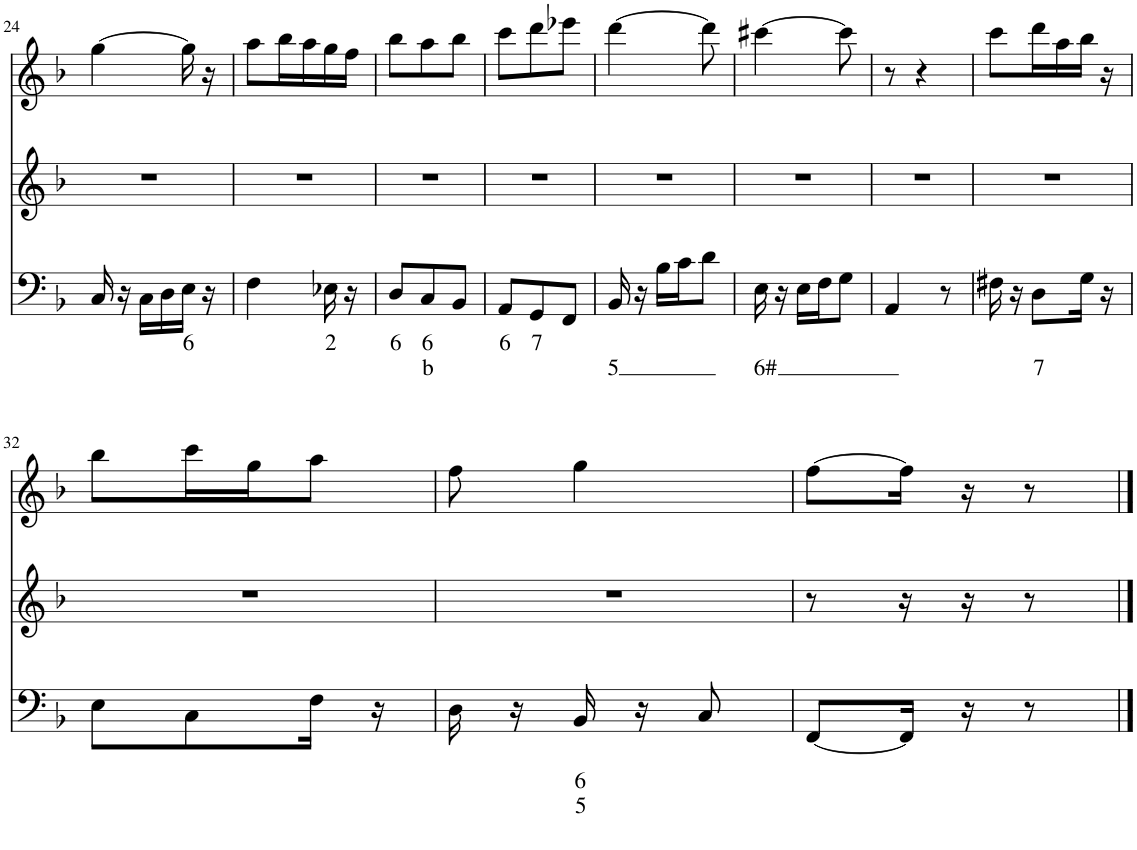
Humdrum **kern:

**kern	**text	**text	**text	**kern	**kern
*part3	*part3	*part3	*part3	*part2	*part1
*staff3	*staff3	*staff3	*staff3	*staff2	*staff1
*I"Bass	*	*	*	*I"Akkorde	*I"Melodie
!!LO:PB:g=z
*clefF4	*	*	*	*clefG2	*clefG2
*k[b-]	*	*	*	*k[b-]	*k[b-]
*M3/8	*	*	*	*M3/8	*M3/8
=24	=24	=24	=24	=24	=24
16C/	.	.	.	4.r	[4gg\
16r	.	.	.	.	.
16C\LL	.	.	.	.	.
16D\	.	.	.	.	.
!	!LO:LY:b	!	!	!	!
16E\JJ	6	.	.	.	16gg\]
16r	.	.	.	.	16r
=25	=25	=25	=25	=25	=25
4F\	.	.	.	4.r	8aa\L
.	.	.	.	.	16bb-\L
.	.	.	.	.	16aa\
!	!LO:LY:b	!	!	!	!
16E-X\	2	.	.	.	16gg\
16r	.	.	.	.	16ff\JJ
=26	=26	=26	=26	=26	=26
!	!LO:LY:b	!	!	!	!
8D/L	6	.	.	4.r	8bb-\L
!	!LO:LY:b	!LO:LY:b	!	!	!
8C/	6	b	.	.	8aa\
8BB-/J	.	.	.	.	8bb-\J
=27	=27	=27	=27	=27	=27
!	!LO:LY:b	!	!	!	!
8AA/L	6	.	.	4.r	8ccc\L
!	!LO:LY:b	!	!	!	!
8GG/	7	.	.	.	8ddd\
8FF/J	.	.	.	.	8eee-X\J
=28	=28	=28	=28	=28	=28
!	!	!LO:LY:b	!	!	!
16BB-/	.	5	.	4.r	[4ddd\
16r	.	.	.	.	.
16B-\LL	.	.	.	.	.
16c\J	.	.	.	.	.
8d\J	.	.	.	.	8ddd\]
=29	=29	=29	=29	=29	=29
!	!	!LO:LY:b	!	!	!
16E\	.	6#	.	4.r	[4ccc#X\
16r	.	.	.	.	.
16E\LL	.	.	.	.	.
16F\J	.	.	.	.	.
8G\J	.	.	.	.	8ccc#\]
=30	=30	=30	=30	=30	=30
4AA/	.	.	.	4.r	8r
.	.	.	.	.	4r
8r	.	.	.	.	.
=31	=31	=31	=31	=31	=31
16F#X\	.	.	.	4.r	8ccc\L
16r	.	.	.	.	.
!	!	!LO:LY:b	!	!	!
8D\L	.	7	.	.	16ddd\L
.	.	.	.	.	16aa\
16G\Jk	.	.	.	.	16bb-\JJ
16r	.	.	.	.	16r
!!LO:LB:g=z
=32	=32	=32	=32	=32	=32
8E\L	.	.	.	4.r	8bb-\L
8C\	.	.	.	.	16ccc\L
.	.	.	.	.	16gg\J
16F\Jk	.	.	.	.	8aa\J
16r	.	.	.	.	.
=33	=33	=33	=33	=33	=33
16D\	.	.	.	4.r	8ff\
16r	.	.	.	.	.
!	!	!LO:LY:b	!LO:LY:b	!	!
16BB-/	.	6	5	.	4gg\
16r	.	.	.	.	.
8C/	.	.	.	.	.
=34	=34	=34	=34	=34	=34
[8FF/L	.	.	.	8r	[8ff\L
16FF/Jk]	.	.	.	16r	16ff\Jk]
16r	.	.	.	16r	16r
8r	.	.	.	8r	8r
==	==	==	==	==	==
*-	*-	*-	*-	*-	*-
